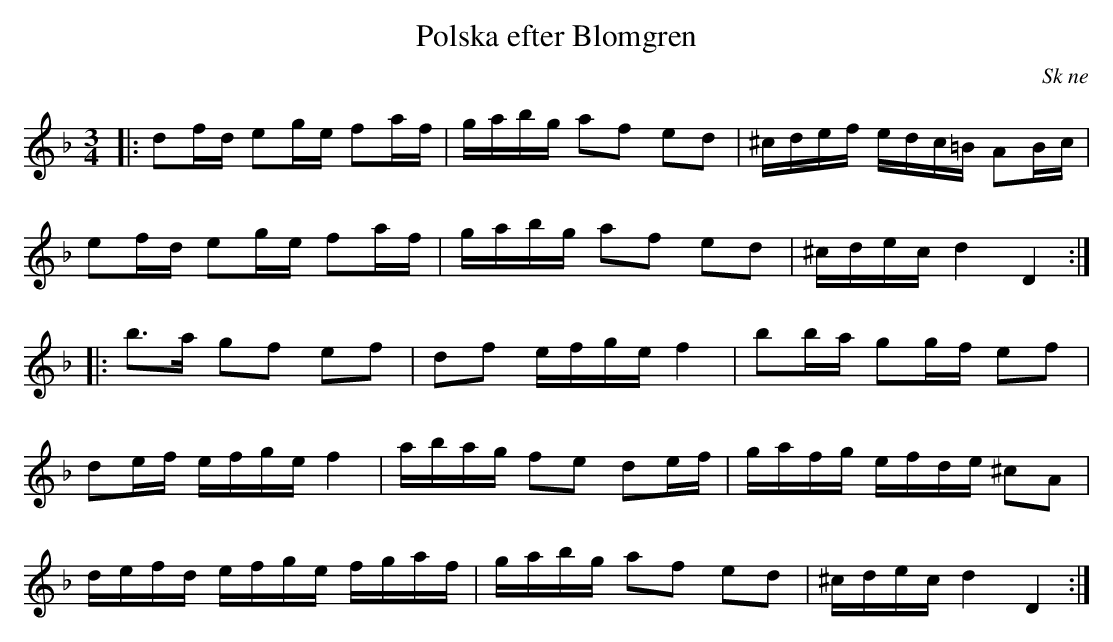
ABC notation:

X:1
T:Polska efter Blomgren
O:Sk ne
M:3/4
L:1/16
K:Dm
|:d2fd e2ge f2af|gabg a2f2 e2d2|^cdef edc=B A2Bc|
e2fd e2ge f2af|gabg a2f2 e2d2|^cdec d4 D4:|
|:b3a g2f2 e2f2|d2f2 efge f4|b2ba g2gf e2f2|
d2ef efge f4|abag f2e2 d2ef|gafg efde ^c2A2|
defd efge fgaf|gabg a2f2 e2d2|^cdec d4 D4:|
